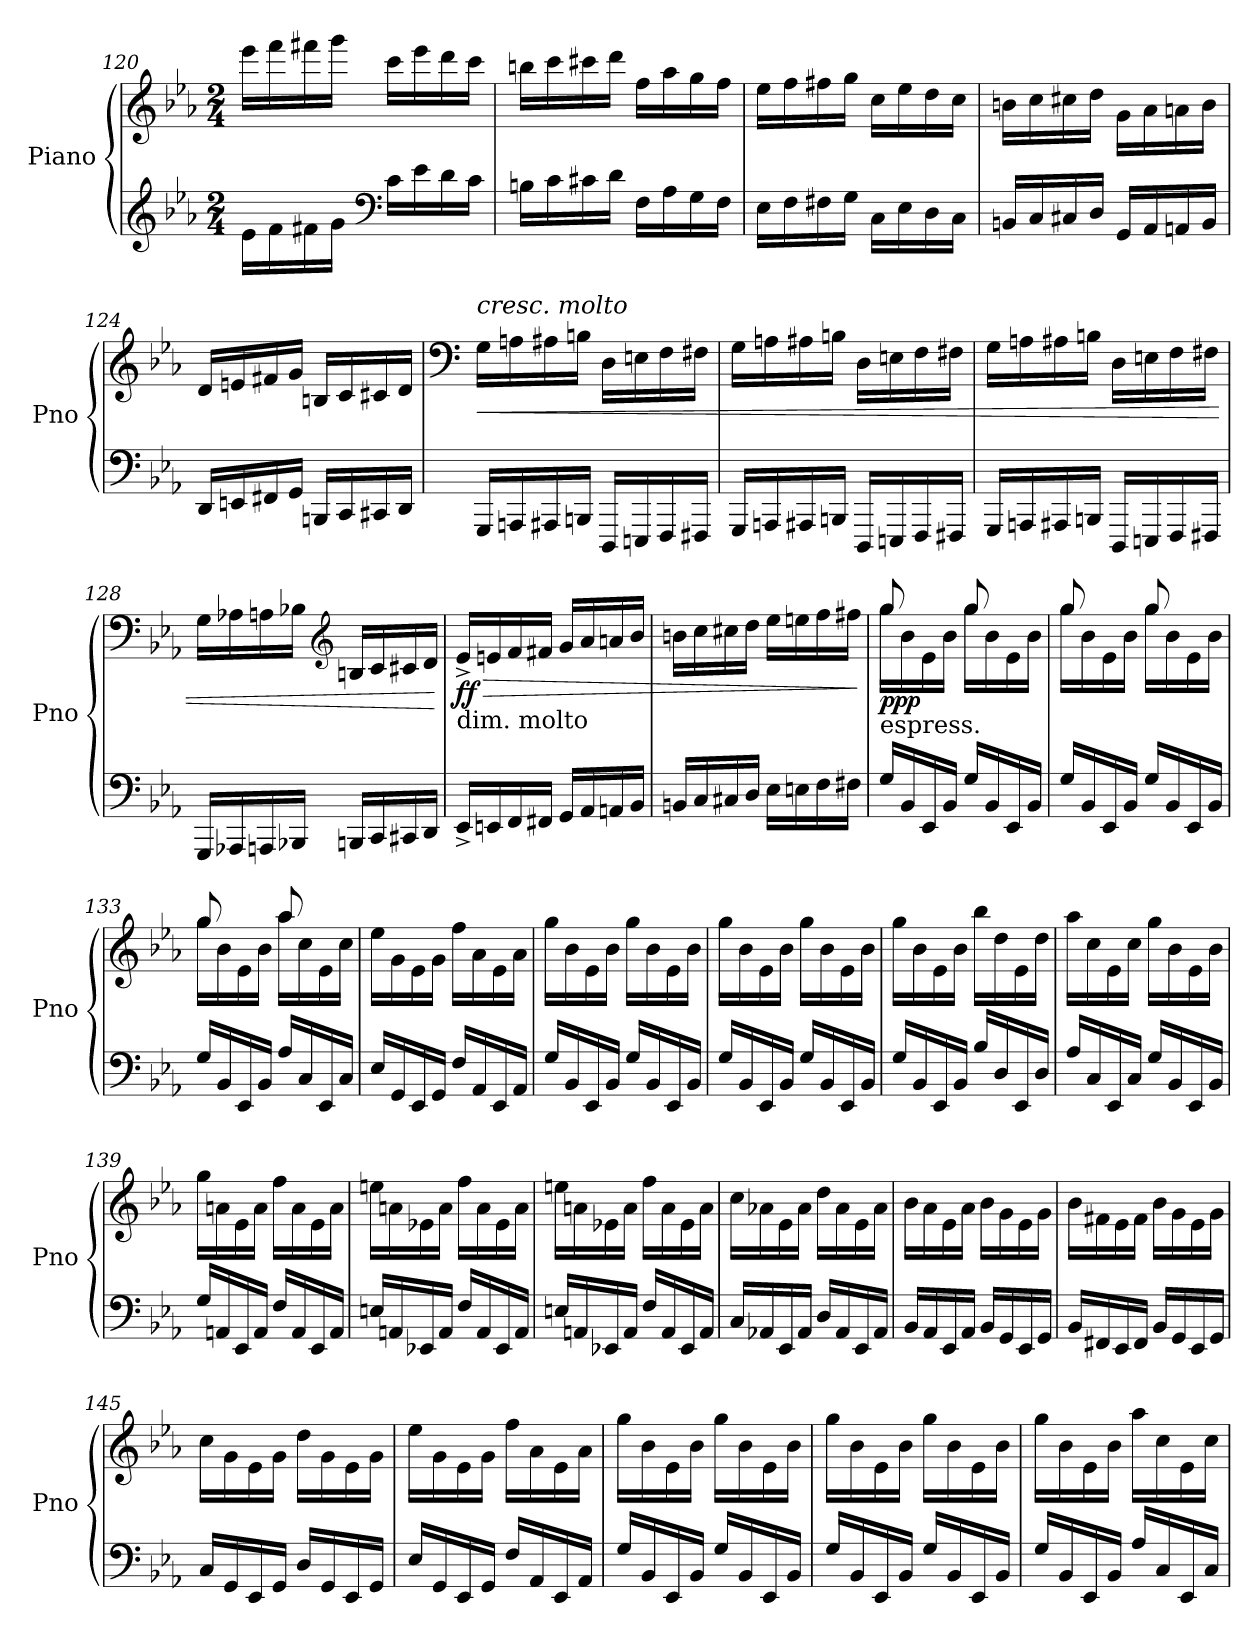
**kern	**kern	**dynam
*part1	*part1	*part1
*staff2	*staff1	*staff1/2
*I"Piano	*	*
*I'Pno	*	*
*clefG2	*clefG2	*
*k[b-e-a-]	*k[b-e-a-]	*
*M2/4	*M2/4	*
=120	=120	=120
16e-\LL	16eee-\LL	.
16f\	16fff\	.
16f#X\	16fff#X\	.
16g\JJ	16ggg\JJ	.
*clefF4	*	*
16c\LL	16ccc\LL	.
16e-\	16eee-\	.
16d\	16ddd\	.
16c\JJ	16ccc\JJ	.
=121	=121	=121
16Bn\LL	16bbn\LL	.
16c\	16ccc\	.
16c#X\	16ccc#X\	.
16d\JJ	16ddd\JJ	.
16F\LL	16ff\LL	.
16A-\	16aa-\	.
16G\	16gg\	.
16F\JJ	16ff\JJ	.
=122	=122	=122
16E-\LL	16ee-\LL	.
16F\	16ff\	.
16F#X\	16ff#X\	.
16G\JJ	16gg\JJ	.
16C\LL	16cc\LL	.
16E-\	16ee-\	.
16D\	16dd\	.
16C\JJ	16cc\JJ	.
=123	=123	=123
16BBn/LL	16bn\LL	.
16C/	16cc\	.
16C#X/	16cc#X\	.
16D/JJ	16dd\JJ	.
16GG/LL	16g\LL	.
16AA-/	16a-\	.
16AAn/	16an\	.
16BB/JJ	16b\JJ	.
!!LO:LB:g=z
=124	=124	=124
16DD/LL	16d/LL	.
16EEn/	16en/	.
16FF#X/	16f#X/	.
16GG/JJ	16g/JJ	.
16BBBn/LL	16Bn/LL	.
16CC/	16c/	.
16CC#X/	16c#X/	.
16DD/JJ	16d/JJ	.
=125	=125	=125
*	*clefF4	*
!	!LO:TX:a:i:t=cresc. molto	!
!	!	!LO:HP:b
16GGG/LL	16G\LL	<
16AAAn/	16An\	.
16AAA#X/	16A#X\	.
16BBBn/JJ	16Bn\JJ	.
16DDD/LL	16D\LL	.
16EEEn/	16En\	.
16FFF/	16F\	.
16FFF#X/JJ	16F#X\JJ	.
=126	=126	=126
16GGG/LL	16G\LL	.
16AAAn/	16An\	.
16AAA#X/	16A#X\	.
16BBBn/JJ	16Bn\JJ	.
16DDD/LL	16D\LL	.
16EEEn/	16En\	.
16FFF/	16F\	.
16FFF#X/JJ	16F#X\JJ	.
=127	=127	=127
16GGG/LL	16G\LL	.
16AAAn/	16An\	.
16AAA#X/	16A#X\	.
16BBBn/JJ	16Bn\JJ	.
16DDD/LL	16D\LL	.
16EEEn/	16En\	.
16FFF/	16F\	.
16FFF#X/JJ	16F#X\JJ	.
!!LO:LB:g=z
=128	=128	=128
16GGG/LL	16G\LL	.
16AAA-X/	16A-X\	.
16AAAn/	16An\	.
16BBB-X/JJ	16B-X\JJ	.
*	*clefG2	*
16BBBn/LL	16Bn/LL	.
16CC/	16c/	.
16CC#X/	16c#X/	.
16DD/JJ	16d/JJ	.
.	.	[
=129	=129	=129
!	!LO:TX:b:t=dim. molto	!
!	!	!LO:HP:b
!	!	!LO:DY:n=1:b
16EE-^/LL	16e-^/LL	> ff
16EEn/	16en/	.
16FF/	16f/	.
16FF#X/JJ	16f#X/JJ	.
16GG/LL	16g/LL	.
16AA-/	16a-/	.
16AAn/	16an/	.
16BB-/JJ	16b-/JJ	.
=130	=130	=130
16BBn/LL	16bn\LL	.
16C/	16cc\	.
16C#X/	16cc#X\	.
16D/JJ	16dd\JJ	.
16E-\LL	16ee-\LL	.
16En\	16een\	.
16F\	16ff\	.
16F#X\JJ	16ff#X\JJ	.
.	.	]
=131	=131	=131
*	*^	*
!	!LO:TX:b:t=espress.	!	!
!	!	!	!LO:DY:b
16G/LL	16gg\LL	8gg/	ppp
16BB-/	16b-\	.	.
16EE-/	16e-\	8ryy	.
16BB-/JJ	16b-\JJ	.	.
16G/LL	16gg\LL	8gg/	.
16BB-/	16b-\	.	.
16EE-/	16e-\	8ryy	.
16BB-/JJ	16b-\JJ	.	.
!!LO:PB:g=z	!!
=132	=132	=132	=132
16G/LL	16gg\LL	8gg/	.
16BB-/	16b-\	.	.
16EE-/	16e-\	8ryy	.
16BB-/JJ	16b-\JJ	.	.
16G/LL	16gg\LL	8gg/	.
16BB-/	16b-\	.	.
16EE-/	16e-\	8ryy	.
16BB-/JJ	16b-\JJ	.	.
=133	=133	=133	=133
16G/LL	16gg\LL	8gg/	.
16BB-/	16b-\	.	.
16EE-/	16e-\	8ryy	.
16BB-/JJ	16b-\JJ	.	.
16A-/LL	16aa-\LL	8aa-/	.
16C/	16cc\	.	.
16EE-/	16e-\	8ryy	.
16C/JJ	16cc\JJ	.	.
*	*v	*v	*
=134	=134	=134
16E-/LL	16ee-\LL	.
16GG/	16g\	.
16EE-/	16e-\	.
16GG/JJ	16g\JJ	.
16F/LL	16ff\LL	.
16AA-/	16a-\	.
16EE-/	16e-\	.
16AA-/JJ	16a-\JJ	.
=135	=135	=135
16G/LL	16gg\LL	.
16BB-/	16b-\	.
16EE-/	16e-\	.
16BB-/JJ	16b-\JJ	.
16G/LL	16gg\LL	.
16BB-/	16b-\	.
16EE-/	16e-\	.
16BB-/JJ	16b-\JJ	.
=136	=136	=136
16G/LL	16gg\LL	.
16BB-/	16b-\	.
16EE-/	16e-\	.
16BB-/JJ	16b-\JJ	.
16G/LL	16gg\LL	.
16BB-/	16b-\	.
16EE-/	16e-\	.
16BB-/JJ	16b-\JJ	.
=137	=137	=137
16G/LL	16gg\LL	.
16BB-/	16b-\	.
16EE-/	16e-\	.
16BB-/JJ	16b-\JJ	.
16B-/LL	16bb-\LL	.
16D/	16dd\	.
16EE-/	16e-\	.
16D/JJ	16dd\JJ	.
!!LO:LB:g=z
=138	=138	=138
16A-/LL	16aa-\LL	.
16C/	16cc\	.
16EE-/	16e-\	.
16C/JJ	16cc\JJ	.
16G/LL	16gg\LL	.
16BB-/	16b-\	.
16EE-/	16e-\	.
16BB-/JJ	16b-\JJ	.
=139	=139	=139
16G/LL	16gg\LL	.
16AAn/	16an\	.
16EE-/	16e-\	.
16AA/JJ	16a\JJ	.
16F/LL	16ff\LL	.
16AA/	16a\	.
16EE-/	16e-\	.
16AA/JJ	16a\JJ	.
=140	=140	=140
16En/LL	16een\LL	.
16AAn/	16an\	.
16EE-X/	16e-X\	.
16AA/JJ	16a\JJ	.
16F/LL	16ff\LL	.
16AA/	16a\	.
16EE-/	16e-\	.
16AA/JJ	16a\JJ	.
=141	=141	=141
16En/LL	16een\LL	.
16AAn/	16an\	.
16EE-X/	16e-X\	.
16AA/JJ	16a\JJ	.
16F/LL	16ff\LL	.
16AA/	16a\	.
16EE-/	16e-\	.
16AA/JJ	16a\JJ	.
=142	=142	=142
16C/LL	16cc\LL	.
16AA-X/	16a-X\	.
16EE-/	16e-\	.
16AA-/JJ	16a-\JJ	.
16D/LL	16dd\LL	.
16AA-/	16a-\	.
16EE-/	16e-\	.
16AA-/JJ	16a-\JJ	.
!!LO:LB:g=z
=143	=143	=143
16BB-/LL	16b-\LL	.
16AA-/	16a-\	.
16EE-/	16e-\	.
16AA-/JJ	16a-\JJ	.
16BB-/LL	16b-\LL	.
16GG/	16g\	.
16EE-/	16e-\	.
16GG/JJ	16g\JJ	.
=144	=144	=144
16BB-/LL	16b-\LL	.
16FF#X/	16f#X\	.
16EE-/	16e-\	.
16FF#/JJ	16f#\JJ	.
16BB-/LL	16b-\LL	.
16GG/	16g\	.
16EE-/	16e-\	.
16GG/JJ	16g\JJ	.
=145	=145	=145
16C/LL	16cc\LL	.
16GG/	16g\	.
16EE-/	16e-\	.
16GG/JJ	16g\JJ	.
16D/LL	16dd\LL	.
16GG/	16g\	.
16EE-/	16e-\	.
16GG/JJ	16g\JJ	.
=146	=146	=146
16E-/LL	16ee-\LL	.
16GG/	16g\	.
16EE-/	16e-\	.
16GG/JJ	16g\JJ	.
16F/LL	16ff\LL	.
16AA-/	16a-\	.
16EE-/	16e-\	.
16AA-/JJ	16a-\JJ	.
=147	=147	=147
16G/LL	16gg\LL	.
16BB-/	16b-\	.
16EE-/	16e-\	.
16BB-/JJ	16b-\JJ	.
16G/LL	16gg\LL	.
16BB-/	16b-\	.
16EE-/	16e-\	.
16BB-/JJ	16b-\JJ	.
=148	=148	=148
16G/LL	16gg\LL	.
16BB-/	16b-\	.
16EE-/	16e-\	.
16BB-/JJ	16b-\JJ	.
16G/LL	16gg\LL	.
16BB-/	16b-\	.
16EE-/	16e-\	.
16BB-/JJ	16b-\JJ	.
!!LO:LB:g=z
=149	=149	=149
16G/LL	16gg\LL	.
16BB-/	16b-\	.
16EE-/	16e-\	.
16BB-/JJ	16b-\JJ	.
16A-/LL	16aa-\LL	.
16C/	16cc\	.
16EE-/	16e-\	.
16C/JJ	16cc\JJ	.
=	=	=
*-	*-	*-
